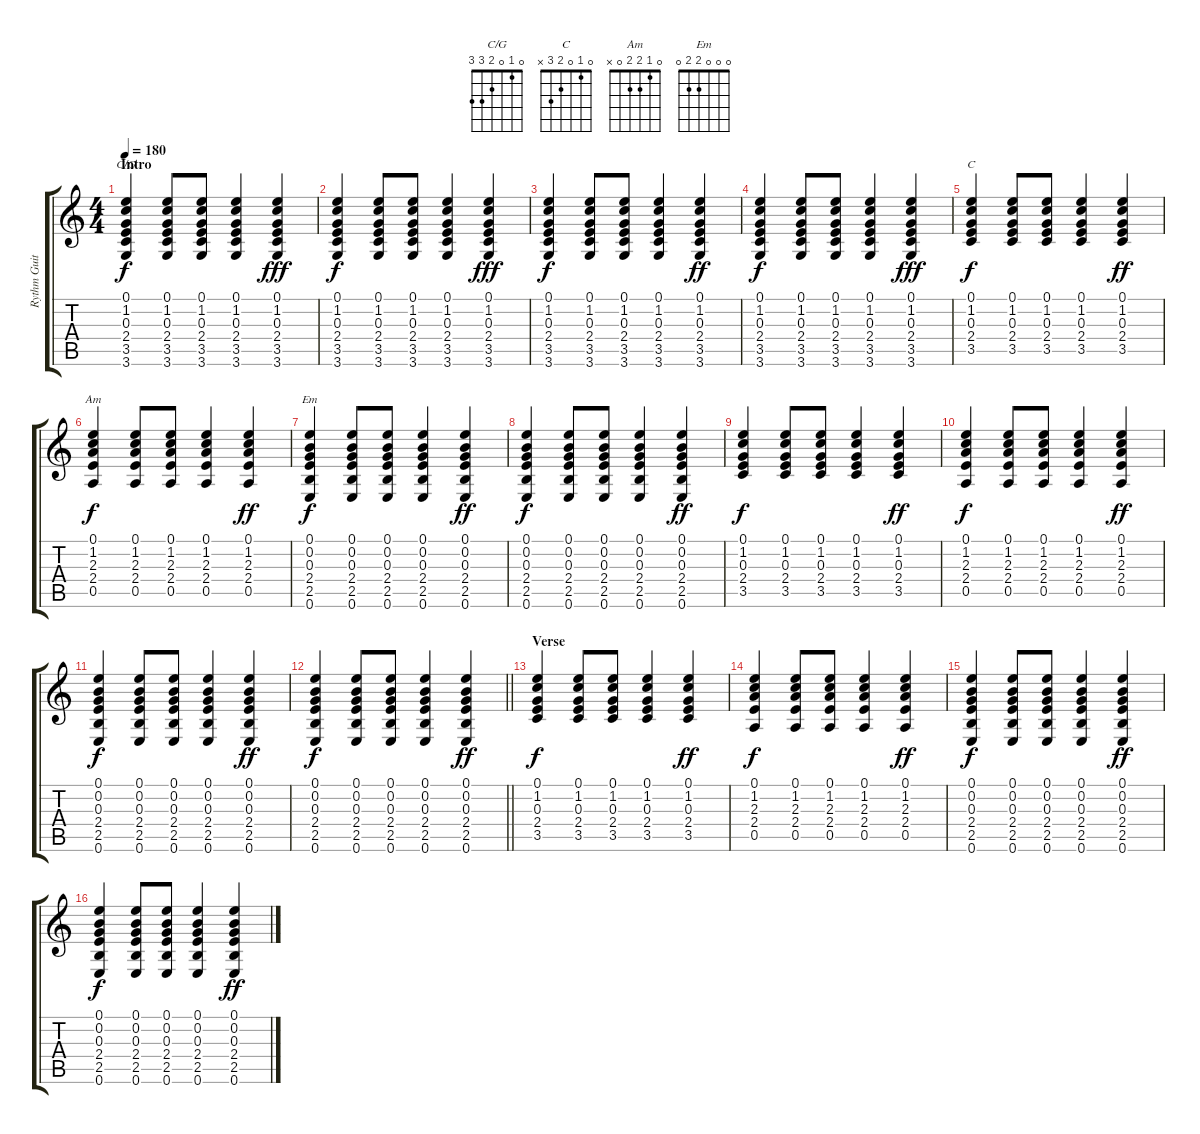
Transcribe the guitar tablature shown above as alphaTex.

\track ("Rythm Guitar" "Rythm Guit") {instrument acousticguitarsteel}
\staff {score tabs}
\tuning (E4 B3 G3 D3 A2 E2) {hide}
\chord ("C/G" 0 1 0 2 3 3)
\chord ("C" 0 1 0 2 3 x)
\chord ("Am" 0 1 2 2 0 x)
\chord ("Em" 0 0 0 2 2 0)
\ts (4 4)
\section ("" "Intro")
\tempo 180
\clef g2
\ks c
(0.1 1.2 0.3 2.4 3.5 3.6).4{ch "C/G" dy f instrument acousticguitarsteel} (0.1 1.2 0.3 2.4 3.5 3.6).8 (0.1 1.2 0.3 2.4 3.5 3.6).8 (0.1 1.2 0.3 2.4 3.5 3.6).4 (0.1 1.2 0.3 2.4 3.5 3.6).4{dy fff} |
(0.1 1.2 0.3 2.4 3.5 3.6).4{dy f} (0.1 1.2 0.3 2.4 3.5 3.6).8 (0.1 1.2 0.3 2.4 3.5 3.6).8 (0.1 1.2 0.3 2.4 3.5 3.6).4 (0.1 1.2 0.3 2.4 3.5 3.6).4{dy fff} |
(0.1 1.2 0.3 2.4 3.5 3.6).4{dy f} (0.1 1.2 0.3 2.4 3.5 3.6).8 (0.1 1.2 0.3 2.4 3.5 3.6).8 (0.1 1.2 0.3 2.4 3.5 3.6).4 (0.1 1.2 0.3 2.4 3.5 3.6).4{dy ff} |
(0.1 1.2 0.3 2.4 3.5 3.6).4{dy f} (0.1 1.2 0.3 2.4 3.5 3.6).8 (0.1 1.2 0.3 2.4 3.5 3.6).8 (0.1 1.2 0.3 2.4 3.5 3.6).4 (0.1 1.2 0.3 2.4 3.5 3.6).4{dy fff} |
(0.1 1.2 0.3 2.4 3.5).4{ch "C" dy f} (0.1 1.2 0.3 2.4 3.5).8 (0.1 1.2 0.3 2.4 3.5).8 (0.1 1.2 0.3 2.4 3.5).4 (0.1 1.2 0.3 2.4 3.5).4{dy ff} |
(0.1 1.2 2.3 2.4 0.5).4{ch "Am" dy f} (0.1 1.2 2.3 2.4 0.5).8 (0.1 1.2 2.3 2.4 0.5).8 (0.1 1.2 2.3 2.4 0.5).4 (0.1 1.2 2.3 2.4 0.5).4{dy ff} |
(0.1 0.2 0.3 2.4 2.5 0.6).4{ch "Em" dy f} (0.1 0.2 0.3 2.4 2.5 0.6).8 (0.1 0.2 0.3 2.4 2.5 0.6).8 (0.1 0.2 0.3 2.4 2.5 0.6).4 (0.1 0.2 0.3 2.4 2.5 0.6).4{dy ff} |
(0.1 0.2 0.3 2.4 2.5 0.6).4{dy f} (0.1 0.2 0.3 2.4 2.5 0.6).8 (0.1 0.2 0.3 2.4 2.5 0.6).8 (0.1 0.2 0.3 2.4 2.5 0.6).4 (0.1 0.2 0.3 2.4 2.5 0.6).4{dy ff} |
(0.1 1.2 0.3 2.4 3.5).4{dy f} (0.1 1.2 0.3 2.4 3.5).8 (0.1 1.2 0.3 2.4 3.5).8 (0.1 1.2 0.3 2.4 3.5).4 (0.1 1.2 0.3 2.4 3.5).4{dy ff} |
(0.1 1.2 2.3 2.4 0.5).4{dy f} (0.1 1.2 2.3 2.4 0.5).8 (0.1 1.2 2.3 2.4 0.5).8 (0.1 1.2 2.3 2.4 0.5).4 (0.1 1.2 2.3 2.4 0.5).4{dy ff} |
(0.1 0.2 0.3 2.4 2.5 0.6).4{dy f} (0.1 0.2 0.3 2.4 2.5 0.6).8 (0.1 0.2 0.3 2.4 2.5 0.6).8 (0.1 0.2 0.3 2.4 2.5 0.6).4 (0.1 0.2 0.3 2.4 2.5 0.6).4{dy ff} |
\barLineRight lightlight
(0.1 0.2 0.3 2.4 2.5 0.6).4{dy f} (0.1 0.2 0.3 2.4 2.5 0.6).8 (0.1 0.2 0.3 2.4 2.5 0.6).8 (0.1 0.2 0.3 2.4 2.5 0.6).4 (0.1 0.2 0.3 2.4 2.5 0.6).4{dy ff} |
\section ("" "Verse")
(0.1 1.2 0.3 2.4 3.5).4{dy f} (0.1 1.2 0.3 2.4 3.5).8 (0.1 1.2 0.3 2.4 3.5).8 (0.1 1.2 0.3 2.4 3.5).4 (0.1 1.2 0.3 2.4 3.5).4{dy ff} |
(0.1 1.2 2.3 2.4 0.5).4{dy f} (0.1 1.2 2.3 2.4 0.5).8 (0.1 1.2 2.3 2.4 0.5).8 (0.1 1.2 2.3 2.4 0.5).4 (0.1 1.2 2.3 2.4 0.5).4{dy ff} |
(0.1 0.2 0.3 2.4 2.5 0.6).4{dy f} (0.1 0.2 0.3 2.4 2.5 0.6).8 (0.1 0.2 0.3 2.4 2.5 0.6).8 (0.1 0.2 0.3 2.4 2.5 0.6).4 (0.1 0.2 0.3 2.4 2.5 0.6).4{dy ff} |
(0.1 0.2 0.3 2.4 2.5 0.6).4{dy f} (0.1 0.2 0.3 2.4 2.5 0.6).8 (0.1 0.2 0.3 2.4 2.5 0.6).8 (0.1 0.2 0.3 2.4 2.5 0.6).4 (0.1 0.2 0.3 2.4 2.5 0.6).4{dy ff}
